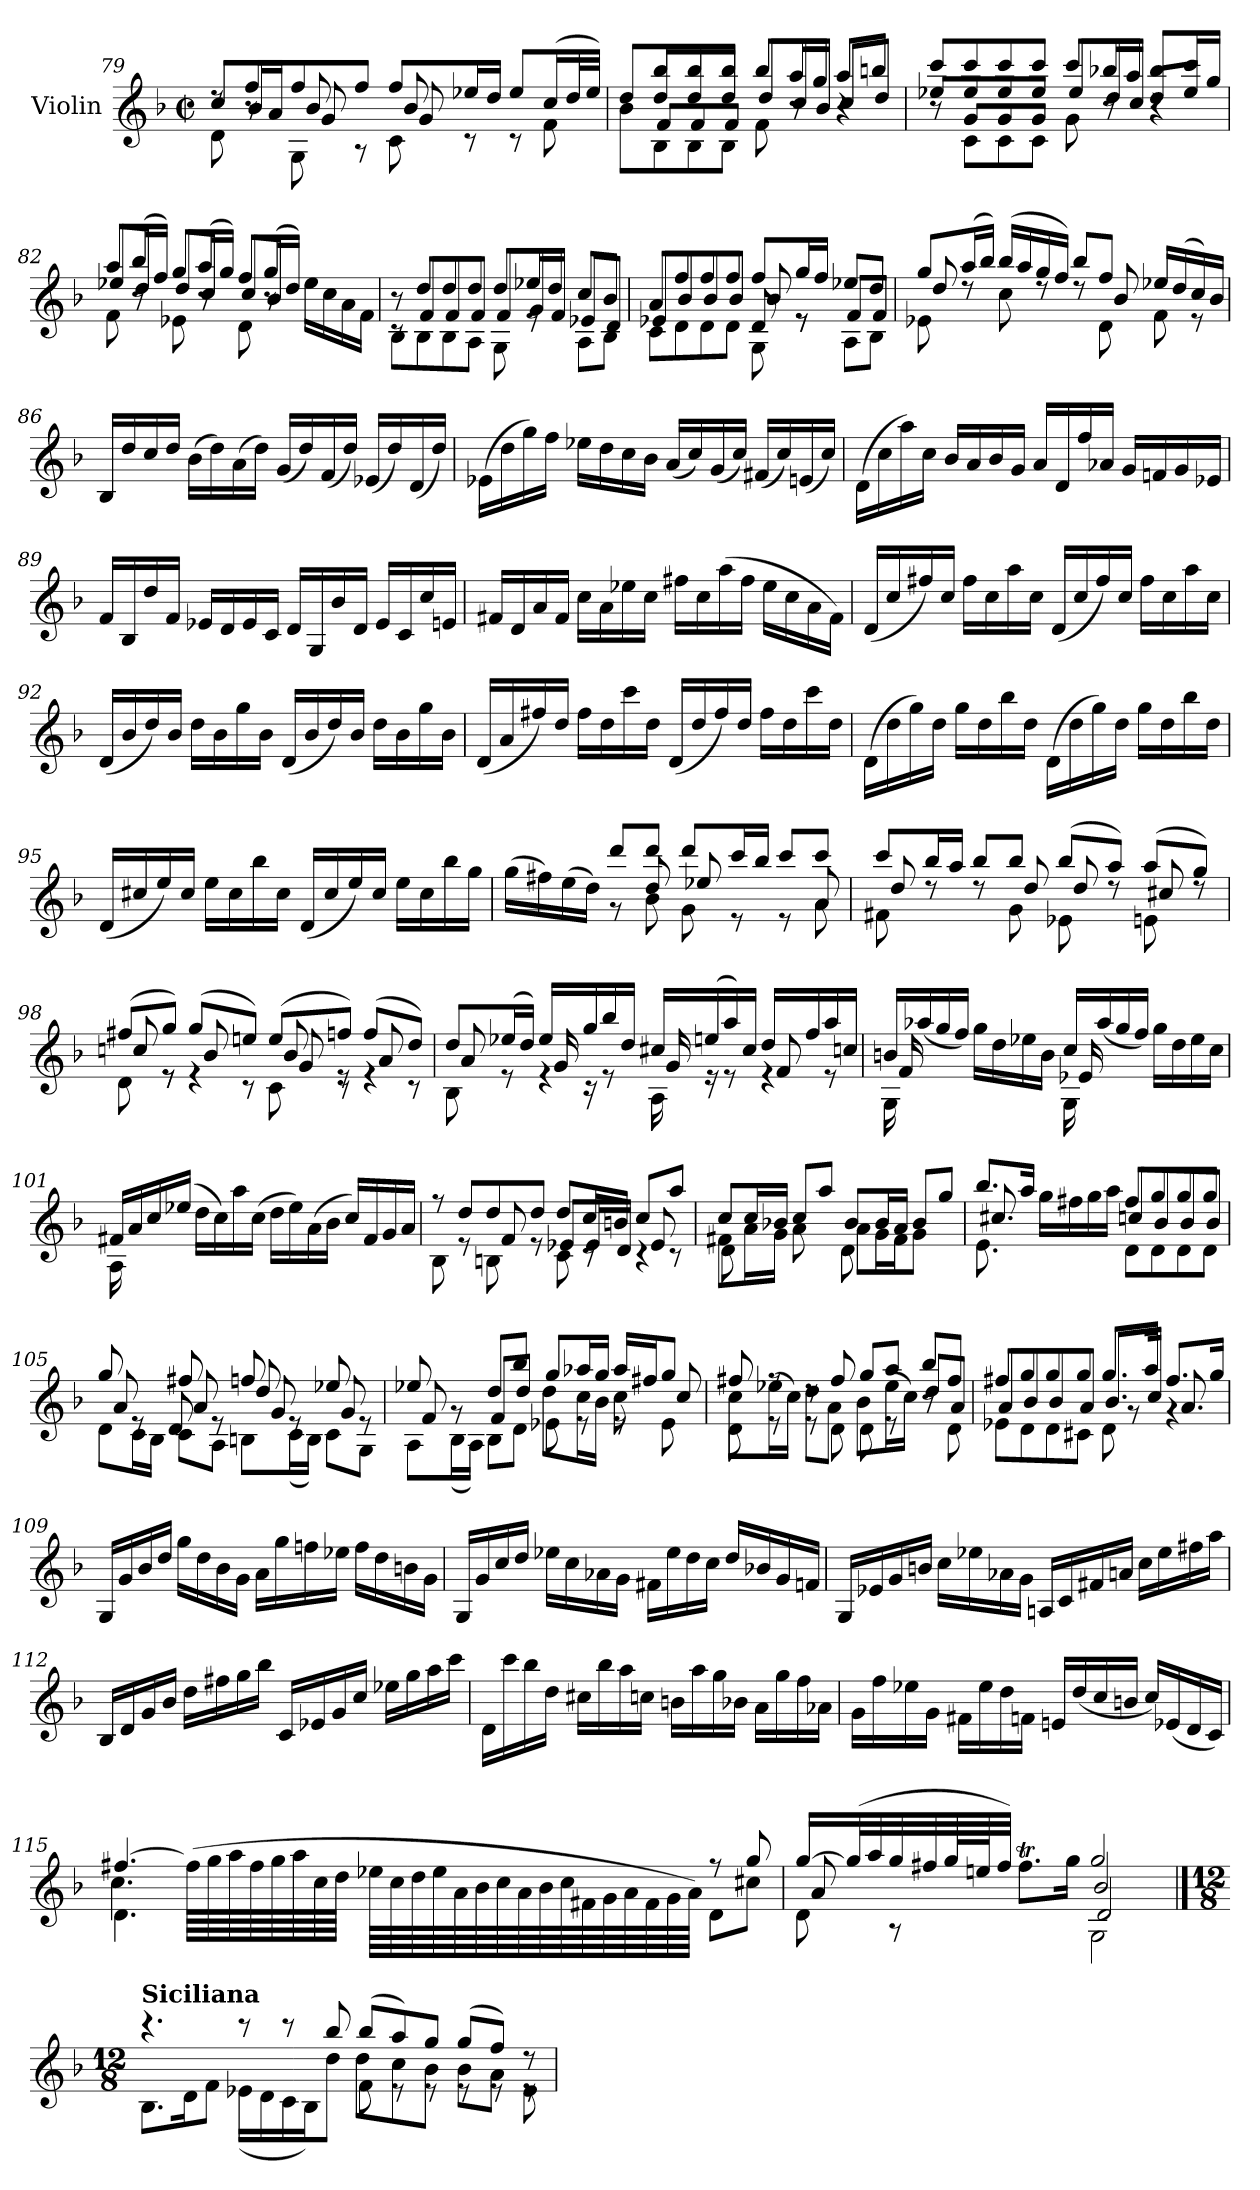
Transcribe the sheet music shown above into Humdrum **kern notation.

**kern
*part1
*staff1
*I"Violin
*I'Vln.
*clefG2
*k[b-]
*M2/2
*met(c|)
=79
*^
*	*^
*	*	*^
8rdd	8d\	8cc/L	4ryy
8ff/L	8r	16b-/L	.
.	.	16a/JJ	.
8ff/	8G\	8b-/	8g/
8ff/J	8r	8ryy	8ryy
8ff/L	8c\	8b-/	8g/
16ee-X/L	8r	8ryy	8ryy
16dd/JJ	.	.	.
8ee-/L	8r	4ryy	4ryy
(16cc/L	8f\	.	.
32dd/L	.	.	.
32ee-/JJJ)	.	.	.
=80	=80	=80	=80
8dd/L	8b-\L	8ryy	8ryy
8bb-/	8B-\	8dd/L	8f/L
8bb-/	8B-\	8dd/	8f/
8bb-/J	8B-\J	8dd/J	8f/J
8bb-/L	8f\	8dd/L	2ryy
16aa/L	8r	16cc/L	.
16gg/JJ	.	16b-/JJ	.
8aa/L	4r	8cc/L	.
8bbn/J	.	8dd/J	.
!!LO:LB:g=z	!!	!!	!!
=81	=81	=81	=81
8ccc/L	8r	8ee-X/L	8ryy
8ccc/	8c\L	8ee-/	8g/L
8ccc/	8c\	8ee-/	8g/
8ccc/J	8c\J	8ee-/J	8g/J
8ccc/L	8g\	8ee-/L	2ryy
16bb-X/L	8r	16dd/L	.
16aa/JJ	.	16cc/JJ	.
8bb-/L	4r	8dd/L	.
16ccc/L	.	8ee-/J	.
16gg/JJ	.	.	.
*	*	*v	*v
=82	=82	=82
8aa/L	8f\	8ee-X/L
(16bb-/L	8r	8dd/J
16ff/JJ)	.	.
8gg/L	8e-X\	8dd/L
(16aa/L	8r	8cc/J
16gg/JJ)	.	.
8ff/L	8d\	8cc/L
(16gg/L	8r	8b-/J
16dd/JJ)	.	.
4ryy	16ee-\LL	4ryy
.	16cc\	.
.	16a\	.
.	16f\JJ	.
=83	=83	=83
8r	8B-\L	8rc
8dd/L	8B-\	8f/L
8dd/	8B-\	8f/
8dd/J	8A\J	8f/J
8dd/L	8G\	8f/L
16ee-X/L	8re	16g/L
16dd/JJ	.	16f/JJ
8cc/L	8A\L	8e-X/L
8b-/J	8B-\J	8d/J
!!LO:LB:g=z	!!	!!
=84	=84	=84
*	*	*^
8a/L	8c\L	8e-X/L	2ryy
8ff/	8d\	8b-/	.
8ff/	8d\	8b-/	.
8ff/J	8d\J	8b-/J	.
8ff/L	8G\	8b-/	8d/
16gg/L	8re	8re	8ryy
16ff/JJ	.	.	.
8ee-X/L	8A\L	8f/L	4ryy
8dd/J	8B-\J	8f/J	.
*	*	*v	*v
=85	=85	=85
8gg/L	8e-X\	8dd/
(16aa/L	8rdd	8ryy
16bb-/JJ)	.	.
(16bb-/LL	8cc\	4ryy
16aa/	.	.
16gg/	8rdd	.
16ff/JJ)	.	.
8bb-/L	8rdd	8ryy
8ff/J	8d\	8b-/
16ee-X/LL	8f\	4ryy
(16dd/	.	.
16cc/)	8r	.
16b-/JJ	.	.
*v	*v	*v
=86
16B-/LL
16dd/
16cc/
16dd/JJ
(16b-\LL
16dd\)
(16a\
16dd\JJ)
(16g/LL
16dd/)
(16f/
16dd/JJ)
(16e-X/LL
16dd/)
(16d/
16dd/JJ)
!!LO:PB:g=z
=87
(16e-X\LL
16dd\
16gg\)
16ff\JJ
16ee-X\LL
16dd\
16cc\
16b-\JJ
(16a/LL
16cc/)
(16g/
16cc/JJ)
(16f#X/LL
16cc/)
(16en/
16cc/JJ)
=88
(16d\LL
16cc\
16aa\)
16cc\JJ
16b-/LL
16a/
16b-/
16g/JJ
16a/LL
16d/
16ff/
16a-X/JJ
16g/LL
16fn/
16g/
16e-X/JJ
=89
16f/LL
16B-/
16dd/
16f/JJ
16e-X/LL
16d/
16e-/
16c/JJ
16d/LL
16G/
16b-/
16d/JJ
16e-/LL
16c/
16cc/
16en/JJ
!!LO:LB:g=z
=90
16f#X/LL
16d/
16a/
16f#/JJ
16cc\LL
16a\
16ee-X\
16cc\JJ
16ff#X\LL
16cc\
(16aa\
16ff#\JJ
16ee-\LL
16cc\
16a\
16f#\JJ)
=91
(16d/LL
16cc/
16ff#X/)
16cc/JJ
16ff#\LL
16cc\
16aa\
16cc\JJ
(16d/LL
16cc/
16ff#/)
16cc/JJ
16ff#\LL
16cc\
16aa\
16cc\JJ
=92
(16d/LL
16b-/
16dd/)
16b-/JJ
16dd\LL
16b-\
16gg\
16b-\JJ
(16d/LL
16b-/
16dd/)
16b-/JJ
16dd\LL
16b-\
16gg\
16b-\JJ
=93
(16d/LL
16a/
16ff#X/)
16dd/JJ
16ff#\LL
16dd\
16ccc\
16dd\JJ
(16d/LL
16dd/
16ff#/)
16dd/JJ
16ff#\LL
16dd\
16ccc\
16dd\JJ
!!LO:LB:g=z
=94
(16d\LL
16dd\
16gg\)
16dd\JJ
16gg\LL
16dd\
16bb-\
16dd\JJ
(16d\LL
16dd\
16gg\)
16dd\JJ
16gg\LL
16dd\
16bb-\
16dd\JJ
=95
(16d/LL
16cc#X/
16ee/)
16cc#/JJ
16ee\LL
16cc#\
16bb-\
16cc#\JJ
(16d/LL
16cc#/
16ee/)
16cc#/JJ
16ee\LL
16cc#\
16bb-\
16gg\JJ
=96
*^
*	*^
4ryy	(>16gg\LL	4ryy
.	16ff#X\)	.
.	(>16ee\	.
.	16dd\JJ)	.
8ddd/L	8r	8ryy
8ddd/J	8b-\	8dd/
8ddd/L	8g\	8ee-X/
16ccc/L	8r	8ryy
16bb-/JJ	.	.
8ccc/L	8r	8ryy
8ccc/J	8a\	8a/
=97	=97	=97
8ccc/L	8f#X\	8dd/
16bb-/L	8rdd	8ryy
16aa/JJ	.	.
8bb-/L	8rdd	8ryy
8bb-/J	8g\	8dd/
(8bb-/L	8e-X\	8dd/
8aa/J)	8rdd	8ryy
(8aa/L	8en\	8cc#X/
8gg/J)	8rdd	8ryy
!!LO:LB:g=z	!!	!!
=98	=98	=98
*	*	*^
(8ff#X/L	8d\	8ccn/	2ryy
8gg/J)	8re	8re	.
(8gg/L	4re	8b-/	.
8een/J)	.	8rc	.
(8ee/L	8c\	8b-/	8g/
8ffn/J)	8re	8rc	8rgyy
(8ff/L	4re	8a/	4rddyy
8dd/J)	.	8rc	.
*	*	*v	*v
=99	=99	=99
8dd/L	8B-\	8a/
(16ee-X/L	8re	8ryy
16dd/JJ)	.	.
16ee-/LL	4re	16g/
16gg/	.	16rc
16bb-/	.	8re
16dd/JJ	.	.
16cc#X/LL	16A\	16g/
(16een/	16re	16ryy
16aa/)	8re	8ryy
16cc#/JJ	.	.
16dd/LL	4re	8f/
16ff/	.	.
16aa/	.	8re
16ccn/JJ	.	.
=100	=100	=100
16bn/LL	16G\	16f/
(16aa-X/	16ryy	16ryy
16gg/	8ryy	8ryy
16ff/JJ)	.	.
16gg\LL	4ryy	4ryy
16dd\	.	.
16ee-X\	.	.
16b\JJ	.	.
16cc/LL	16G\	16e-X/
(16aa-/	16ryy	16ryy
16gg/	8ryy	8ryy
16ff/JJ)	.	.
16gg\LL	4ryy	4ryy
16dd\	.	.
16ee-\	.	.
16cc\JJ	.	.
*	*v	*v
!!LO:LB:g=z
=101	=101
16f#X/LL	16A\
16a/	16ryy
16cc/	8ryy
(16ee-X/JJ	.
16dd\LL	4ryy
16cc\)	.
16aa\	.
(>16cc\JJ	.
16dd\LL	2ryy
16ee-\)	.
(16a\	.
16b-\JJ	.
16cc/LL)	.
16f#/	.
16g/	.
16a/JJ	.
=102	=102
*	*^
8r	8B-\	4ryy
8dd/L	8re	.
8dd/	8Bn\	8f/
8dd/J	8re	8ryy
8dd/L	8c\	8e-X/L
16cc/L	8rc	16e-/L
16bn/JJ	.	16d/JJ
8cc/L	4rc	8e-/
8aa/J	.	8rc
=103	=103	=103
8cc/L	8f#X\L	8d\
16cc/L	16a\L	8ryy
16b-X/JJ	16g\JJ	.
8cc/L	8a\	4ryy
8aa/J	8ryy	.
8b-/L	8a\L	8d\
16b-/L	16g\L	8ryy
16a/JJ	16f#\J	.
8b-/L	8g\J	4ryy
8gg/J	8ryy	.
!!LO:LB:g=z	!!	!!
=104	=104	=104
8.bb-/L	8.e\	8.cc#X/
16aa/Jk	16ryy	16ryy
4ryy	16gg\LL	4ryy
.	16ff#X\	.
.	16gg\	.
.	16aa\JJ	.
8ff#/L	8d\L	8ccn/L
8gg/	8d\	8b-/
8gg/	8d\	8b-/
8gg/J	8d\J	8b-/J
=105	=105	=105
*	*	*^
8gg/	8d\L	8a/	4ryy
8ryy	16c\L	8re	.
.	16B-\JJ	.	.
8ff#X/	8c\L	8a/	8d/
8ryy	8A\J	8re	8ryy
8ffn/	8Bn\L	8dd/	8g/
8ryy	(16c\L	8re	8ryy
.	16B\JJ)	.	.
8ee-X/	8c\L	8g/	4ryy
8ryy	8G\J	8re	.
*	*	*v	*v
=106	=106	=106
8ee-X/	8A\L	8f/
8rg	(16B-\L	8reyy
.	16A\JJ)	.
8dd/L	8B-\L	8f/L
8bb-/J	8d\J	8dd/J
8gg/L	8e-X\	8dd\L
16aa-X/L	8re	16cc\L
16gg/JJ	.	16b-\JJ
16aa-/LL	8re	8cc\
16ff#X/J	.	.
8gg/J	8e-\	8cc/
!!LO:LB:g=z	!!	!!
=107	=107	=107
8ff#X/	8d\	8cc\L
8rff	8re	(16ee-X\L
.	.	16cc\JJ)
8rdd	8re	8dd\L
8ff#/	8d\	8a\J
8gg/L	8d\	8b-\L
8aa/J	8re	(16ee-\L
.	.	16cc\JJ)
8bb-/L	8r	8dd/L
8ff#/J	8d\	8a/J
=108	=108	=108
8ff#X/L	8e-X\L	8a/L
8gg/	8d\	8b-/
8gg/	8d\	8b-/
8gg/J	8c#X\J	8a/J
8.gg/L	8d\	8.b-/L
.	8rg	.
16aa/Jk	.	16cc/Jk
8.ff#/L	4rg	8.a/
16gg/Jk	.	16ryy
*v	*v	*v
=109
16G/LL
16g/
16b-/
16dd/JJ
16gg\LL
16dd\
16b-\
16g\JJ
16a\LL
16gg\
16ffn\
16ee-X\JJ
16ff\LL
16dd\
16bn\
16g\JJ
=110
16G/LL
16g/
16cc/
16dd/JJ
16ee-X\LL
16cc\
16a-X\
16g\JJ
16f#X\LL
16ee-\
16dd\
16cc\JJ
16dd/LL
16b-X/
16g/
16fn/JJ
!!LO:LB:g=z
=111
16G/LL
16e-X/
16g/
16bn/JJ
16cc\LL
16ee-X\
16a-X\
16g\JJ
16An/LL
16c/
16f#X/
16an/JJ
16cc\LL
16ee-\
16ff#X\
16aa\JJ
=112
16B-/LL
16d/
16g/
16b-/JJ
16dd\LL
16ff#X\
16gg\
16bb-\JJ
16c/LL
16e-X/
16g/
16cc/JJ
16ee-X\LL
16gg\
16aa\
16ccc\JJ
=113
16d\LL
16ccc\
16bb-\
16dd\JJ
16cc#X\LL
16bb-\
16aa\
16ccn\JJ
16bn\LL
16aa\
16gg\
16b-X\JJ
16a\LL
16gg\
16ff\
16a-X\JJ
!!LO:LB:g=z
=114
16g\LL
16ff\
16ee-X\
16g\JJ
16f#X\LL
16ee-\
16dd\
16fn\JJ
16en/LL
(16dd/
16cc/
16bn/JJ
16cc/LL)
(16e-X/
16d/
16c/JJ)
=115
*^
*	*^
[4.ff#X/	4.d\	4.cc\
*MM40	*	*
(>64ff#\LLLL]	8ryy	8ryy
64gg\	.	.
64aa\	.	.
64ff#\	.	.
64gg\	.	.
64aa\	.	.
64cc\	.	.
64dd\JJJJ	.	.
64ee-X\LLLL	4ryy	2ryy
64cc\	.	.
64dd\	.	.
64ee-\	.	.
64a\	.	.
64b-\	.	.
64cc\	.	.
64a\	.	.
64b-\	.	.
64cc\	.	.
64f#X\	.	.
64g\	.	.
64a\	.	.
64f#\	.	.
64g\	.	.
64a\JJJJ)	.	.
8r	8d\L	.
8gg/	8cc#X\J	.
=116	=116	=116
*	*	*^
[16gg/LL	8d\	8a/	2ryy
(32gg/L]	.	.	.
32aa/	.	.	.
32gg/	8r	8ryy	.
32ff#X/	.	.	.
64gg/L	.	.	.
64een/J	.	.	.
32ff#/JJJ)	.	.	.
8.ff#t\L	4ryy	4ryy	.
16gg\Jk	.	.	.
2gg/	2G\	2b-/	2d/
*v	*v	*v	*v
!!LO:PB:g=z
==117
*M12/8
*^
*	*^
*	*	*^
!LO:TX:a:B:t=Siciliana	!	!	!
*	*	*v	*v
4.r	8.B-\L	2.ryy
.	16d\K	.
.	8f\J	.
8r	(16e-X\LL	.
.	16d\	.
8r	16c\	.
.	16B-\J)	.
8bb-/	8dd\J	.
(8bb-/L	8f\	8dd\L
8aa/)	8re	8cc\
8gg/J	8re	8b-\J
(8gg/L	8re	8b-\L
8ff/J)	8re	8a\J
8rdd	8e-\	8re
*v	*v	*v
=
*-
